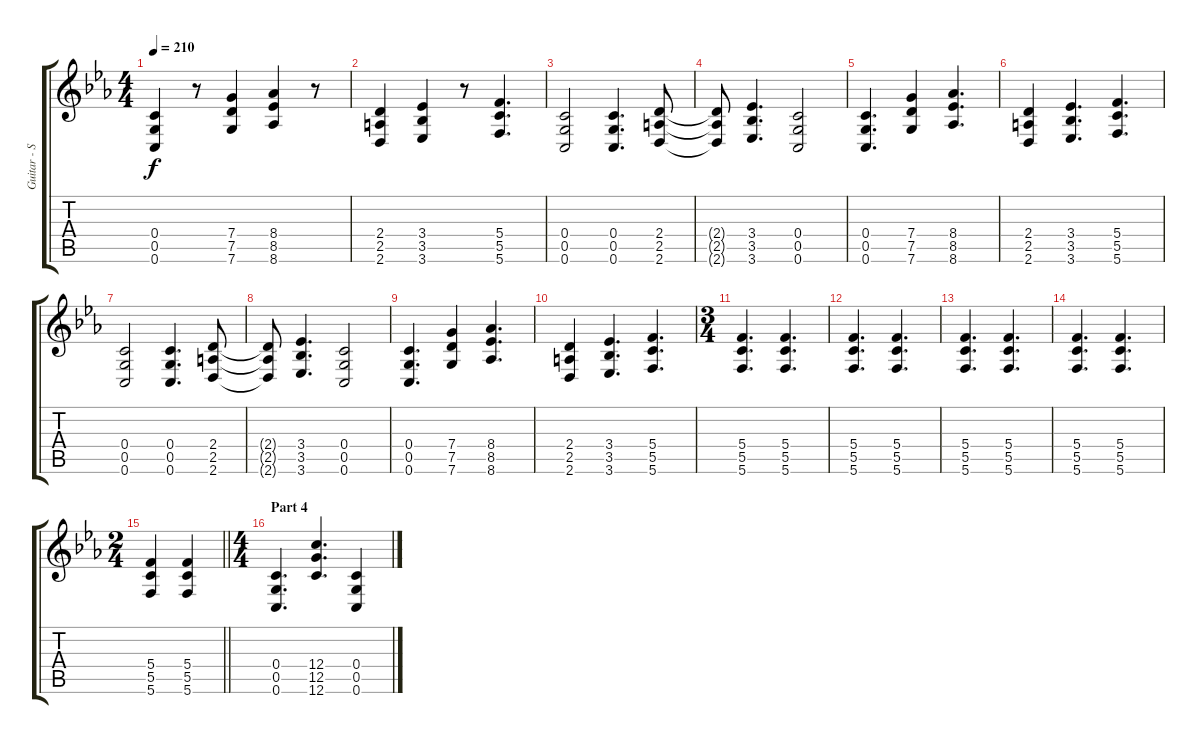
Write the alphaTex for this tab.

\track ("Guitar - Simon Neil" "Guitar - S") {instrument overdrivenguitar}
\staff {score tabs}
\tuning (D4 A3 F3 C3 G2 C2) {hide}
\ts (4 4)
\tempo 210
\clef g2
\ks cminor
(0.4 0.5 0.6).4{dy f} r.8 (7.4 7.5 7.6).4 (8.4 8.5 8.6).4 r.8 |
(2.4 2.5 2.6).4 (3.4 3.5 3.6).4 r.8 (5.4 5.5 5.6).4{d} |
(0.4 0.5 0.6).2 (0.4 0.5 0.6).4{d} (2.4 2.5 2.6).8 |
(2.4{t} 2.5{t} 2.6{t}).8 (3.4 3.5 3.6).4{d} (0.4 0.5 0.6).2 |
(0.4 0.5 0.6).4{d} (7.4 7.5 7.6).4 (8.4 8.5 8.6).4{d} |
(2.4 2.5 2.6).4 (3.4 3.5 3.6).4{d} (5.4 5.5 5.6).4{d} |
(0.4 0.5 0.6).2 (0.4 0.5 0.6).4{d} (2.4 2.5 2.6).8 |
(2.4{t} 2.5{t} 2.6{t}).8 (3.4 3.5 3.6).4{d} (0.4 0.5 0.6).2 |
(0.4 0.5 0.6).4{d} (7.4 7.5 7.6).4 (8.4 8.5 8.6).4{d} |
(2.4 2.5 2.6).4 (3.4 3.5 3.6).4{d} (5.4 5.5 5.6).4{d} |
\ts (3 4)
(5.4 5.5 5.6).4{d} (5.4 5.5 5.6).4{d} |
(5.4 5.5 5.6).4{d} (5.4 5.5 5.6).4{d} |
(5.4 5.5 5.6).4{d} (5.4 5.5 5.6).4{d} |
(5.4 5.5 5.6).4{d} (5.4 5.5 5.6).4{d} |
\ts (2 4)
\barLineRight lightlight
(5.4 5.5 5.6).4 (5.4 5.5 5.6).4 |
\ts (4 4)
\section ("" "Part 4")
(0.4 0.5 0.6).4{d} (12.4 12.5 12.6).4{d} (0.4 0.5 0.6).4
